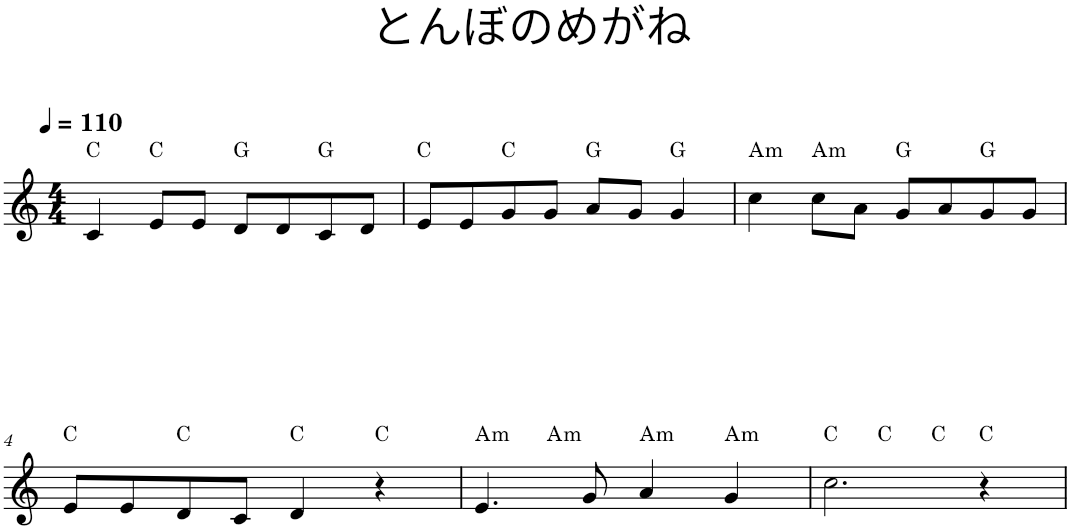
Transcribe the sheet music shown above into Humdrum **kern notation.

**kern	**harte
*part1	*part1
*staff1	*
*I"Piano	*
*I'Pno.	*
*clefG2	*
*k[]	*
*M4/4	*
*MM110	*
=1	=1
4c/	C:maj
8e/L	C:maj
8e/J	.
8d/L	G:maj
8d/	.
8c/	G:maj
8d/J	.
=2	=2
8e/L	C:maj
8e/	.
8g/	C:maj
8g/J	.
8a/L	G:maj
8g/J	.
4g/	G:maj
=3	=3
!	!LO:H:kt=m
4cc\	A:min
!	!LO:H:kt=m
8cc\L	A:min
8a\J	.
8g/L	G:maj
8a/	.
8g/	G:maj
8g/J	.
!!LO:LB:g=z
=4	=4
8e/L	C:maj
8e/	.
8d/	C:maj
8c/J	.
4d/	C:maj
4r	C:maj
=5	=5
!	!LO:H:kt=m
*^	*
4.e/	4ryy	A:min
!	!	!LO:H:kt=m
.	2.ryy	A:min
8g/	.	.
!	!	!LO:H:kt=m
4a/	.	A:min
!	!	!LO:H:kt=m
4g/	.	A:min
=6	=6	=6
*	*^	*
2.cc\	4ryy	2ryy	C:maj
.	2.ryy	.	C:maj
.	.	2ryy	C:maj
4r	.	.	C:maj
*v	*v	*v	*
=	=
*-	*-
